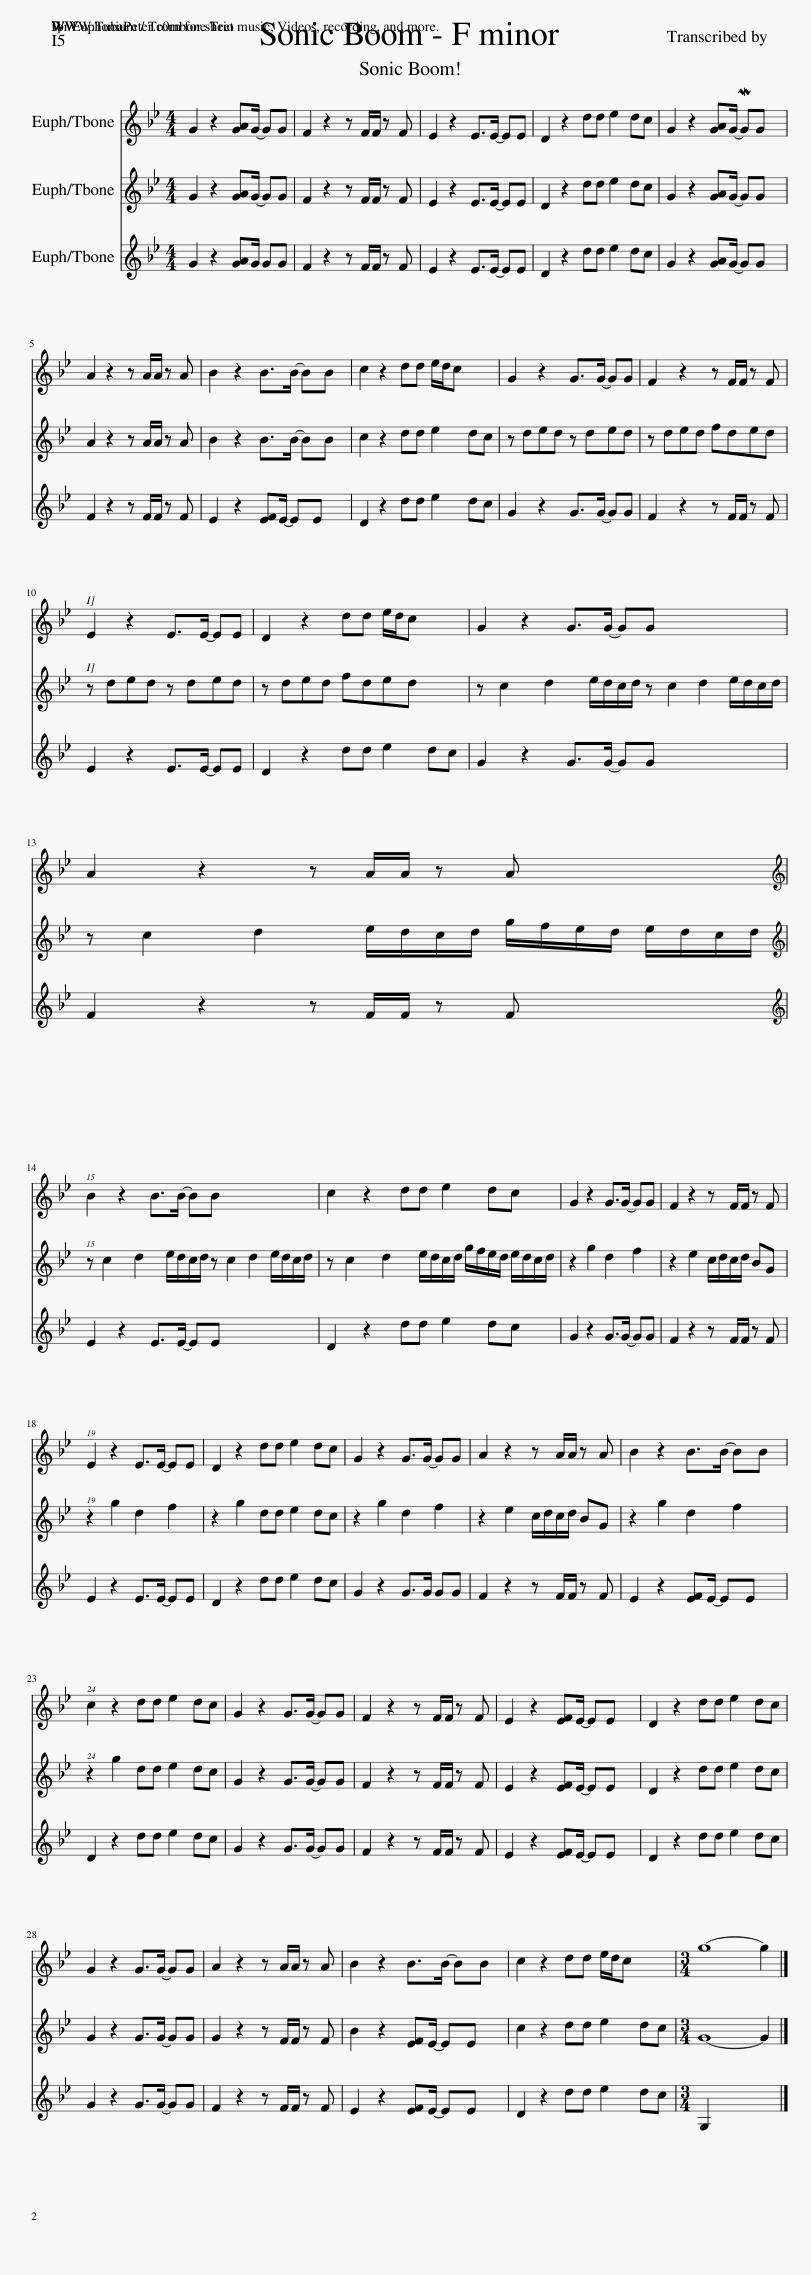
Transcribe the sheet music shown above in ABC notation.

X:1
%%score 1 2 3
L:1/8
Q:1/4=120
M:4/4
I:linebreak $
K:Bb
V:1 treble
V:2 treble
V:3 treble
V:1
 G2 z2 [GA]G/- GG | F2 z2 z F/F/ z F | E2 z2 E>E- EE | D2 z2 dd e2 dc | G2 z2 [GA]G/- MGG x/ |$ %5
 A2 z2 z A/A/ z A | B2 z2 B>B- BB | c2 z2 dd e/d/c x2 | G2 z2 G>G- GG | F2 z2 z F/F/ z F |$ %10
 E2 z2 E>E- EE | D2 z2 dd e/d/c x2 | G2 z2 G>G- GG x6 |$ A2 z2 z A/A/ z A x3 |$[K:treble] B2 z2 B>B- BB x6 | %15
 c2 z2 dd e2 dc x | G2 z2 G>G- GG | F2 z2 z F/F/ z F |$ E2 z2 E>E- EE | D2 z2 dd e2 dc | %20
 G2 z2 G>G- GG | A2 z2 z A/A/ z A | B2 z2 B>B- BB |$ c2 z2 dd e2 dc | G2 z2 G>G- GG | %25
 F2 z2 z F/F/ z F | E2 z2 [EF]E/- EE x/ | D2 z2 dd e2 dc |$ G2 z2 G>G- GG | A2 z2 z A/A/ z A | %30
 B2 z2 B>B- BB | c2 z2 dd e/d/c x2 |[M:3/4] g8- g2 |] %33
V:2
 G2 z2 [GA]G/- GG | F2 z2 z F/F/ z F | E2 z2 E>E- EE | D2 z2 dd e2 dc | G2 z2 [GA]G/- GG x/ |$ %5
 A2 z2 z A/A/ z A | B2 z2 B>B- BB | c2 z2 dd e2 dc | z ded z ded | z ded fded |$ %10
 z ded z ded | z ded fded x2 | z c2 d2 e/d/c/d/ z c2 d2 e/d/c/d/ |$ z c2 d2 e/d/c/d/ g/f/e/d/ e/d/c/d/ |$[K:treble] z c2 d2 e/d/c/d/ z c2 d2 e/d/c/d/ | %15
 z c2 d2 e/d/c/d/ g/f/e/d/ e/d/c/d/ | z2 g2 d2 f2 | z2 e2 c/d/c/d/ BG |$ z2 g2 d2 f2 | z2 g2 dd e2 dc | %20
 z2 g2 d2 f2 | z2 e2 c/d/c/d/ BG | z2 g2 d2 f2 |$ z2 g2 dd e2 dc | G2 z2 G>G- GG | %25
 F2 z2 z F/F/ z F | E2 z2 [EF]E/- EE x/ | D2 z2 dd e2 dc |$ G2 z2 G>G- GG | G2 z2 z F/F/ z F | %30
 B2 z2 [EF]E/- EE x/ | c2 z2 dd e2 dc |[M:3/4] G8- G2 |] %33
V:3
 G2 z2 [GA]G/ GG | F2 z2 z F/F/ z F | E2 z2 E>E- EE | D2 z2 dd e2 dc | G2 z2 [GA]G/- GG x/ |$ %5
 F2 z2 z F/F/ z F | E2 z2 [EF]E/- EE x/ | D2 z2 dd e2 dc | G2 z2 G>G- GG | F2 z2 z F/F/ z F |$ %10
 E2 z2 E>E- EE | D2 z2 dd e2 dc | G2 z2 G>G- GG x6 |$ F2 z2 z F/F/ z F x3 |$[K:treble] E2 z2 E>E- EE x6 | %15
 D2 z2 dd e2 dc x | G2 z2 G>G- GG | F2 z2 z F/F/ z F |$ E2 z2 E>E- EE | D2 z2 dd e2 dc | %20
 G2 z2 G>G GG | F2 z2 z F/F/ z F | E2 z2 [EF]E/- EE x/ |$ D2 z2 dd e2 dc | G2 z2 G>G- GG | %25
 F2 z2 z F/F/ z F | E2 z2 [EF]E/- EE x/ | D2 z2 dd e2 dc |$ G2 z2 G>G- GG | F2 z2 z F/F/ z F | %30
 E2 z2 [EF]E/- EE x/ | D2 z2 dd e2 dc |[M:3/4] G,2 x8 |] %33
